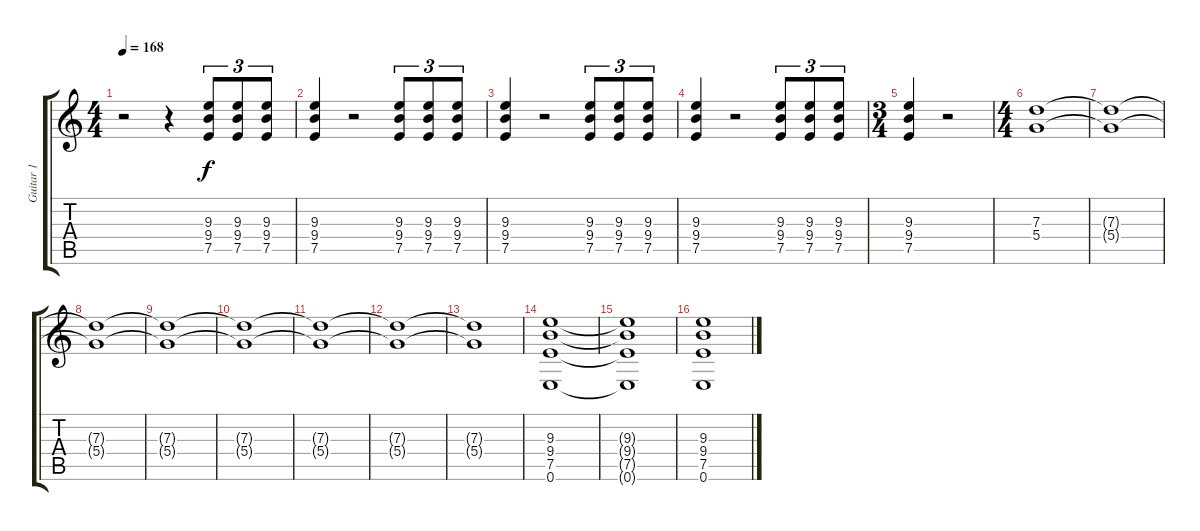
\track ("Guitar 1" "Guitar 1") {instrument overdrivenguitar}
\staff {score tabs}
\tuning (E4 B3 G3 D3 A2 E2) {hide}
\ts (4 4)
\tempo 168
\clef g2
\ks c
r.2{dy f instrument overdrivenguitar} r.4 (9.3 9.4 7.5).8{tu (3 2)} (9.3 9.4 7.5).8{tu (3 2)} (9.3 9.4 7.5).8{tu (3 2)} |
(9.3 9.4 7.5).4 r.2 (9.3 9.4 7.5).8{tu (3 2)} (9.3 9.4 7.5).8{tu (3 2)} (9.3 9.4 7.5).8{tu (3 2)} |
(9.3 9.4 7.5).4 r.2 (9.3 9.4 7.5).8{tu (3 2)} (9.3 9.4 7.5).8{tu (3 2)} (9.3 9.4 7.5).8{tu (3 2)} |
(9.3 9.4 7.5).4 r.2 (9.3 9.4 7.5).8{tu (3 2)} (9.3 9.4 7.5).8{tu (3 2)} (9.3 9.4 7.5).8{tu (3 2)} |
\ts (3 4)
(9.3 9.4 7.5).4 r.2 |
\ts (4 4)
(7.3 5.4).1 |
(7.3{t} 5.4{t}).1 |
(7.3{t} 5.4{t}).1 |
(7.3{t} 5.4{t}).1 |
(7.3{t} 5.4{t}).1 |
(7.3{t} 5.4{t}).1 |
(7.3{t} 5.4{t}).1 |
(7.3{t} 5.4{t}).1 |
(9.3 9.4 7.5 0.6).1 |
(9.3{t} 9.4{t} 7.5{t} 0.6{t}).1 |
(9.3 9.4 7.5 0.6).1
